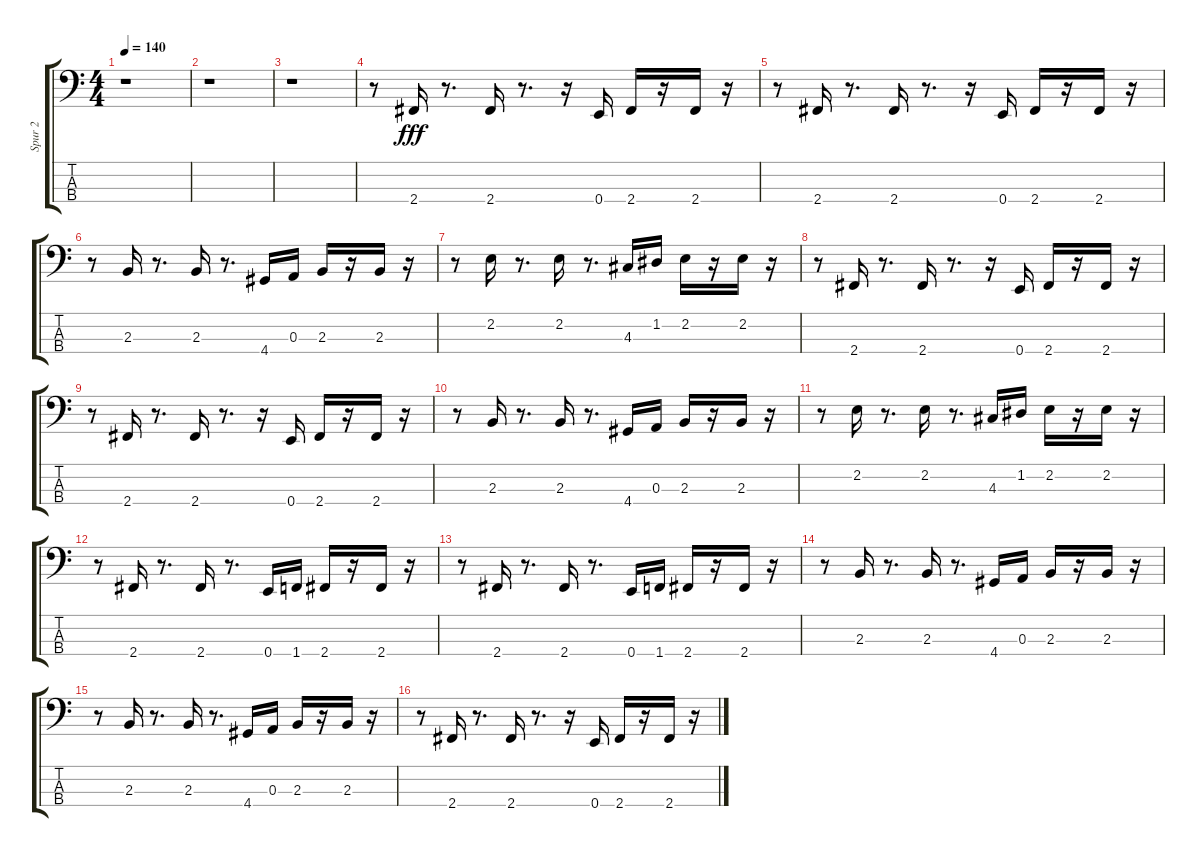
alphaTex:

\track ("Spur 2" "Spur 2") {instrument electricbassfinger}
\staff {score tabs}
\tuning (G2 D2 A1 E1) {hide}
\ts (4 4)
\tempo 140
\clef f4
\ks c
r.1{dy fff} |
r.1 |
r.1 |
r.8 2.4.16 r.8{d} 2.4.16 r.8{d} r.16 0.4.16 2.4.16 r.16 2.4.16 r.16 |
r.8 2.4.16 r.8{d} 2.4.16 r.8{d} r.16 0.4.16 2.4.16 r.16 2.4.16 r.16 |
r.8 2.3.16 r.8{d} 2.3.16 r.8{d} 4.4.16 0.3.16 2.3.16 r.16 2.3.16 r.16 |
r.8 2.2.16 r.8{d} 2.2.16 r.8{d} 4.3.16 1.2.16 2.2.16 r.16 2.2.16 r.16 |
r.8 2.4.16 r.8{d} 2.4.16 r.8{d} r.16 0.4.16 2.4.16 r.16 2.4.16 r.16 |
r.8 2.4.16 r.8{d} 2.4.16 r.8{d} r.16 0.4.16 2.4.16 r.16 2.4.16 r.16 |
r.8 2.3.16 r.8{d} 2.3.16 r.8{d} 4.4.16 0.3.16 2.3.16 r.16 2.3.16 r.16 |
r.8 2.2.16 r.8{d} 2.2.16 r.8{d} 4.3.16 1.2.16 2.2.16 r.16 2.2.16 r.16 |
r.8 2.4.16 r.8{d} 2.4.16 r.8{d} 0.4.16 1.4.16 2.4.16 r.16 2.4.16 r.16 |
r.8 2.4.16 r.8{d} 2.4.16 r.8{d} 0.4.16 1.4.16 2.4.16 r.16 2.4.16 r.16 |
r.8 2.3.16 r.8{d} 2.3.16 r.8{d} 4.4.16 0.3.16 2.3.16 r.16 2.3.16 r.16 |
r.8 2.3.16 r.8{d} 2.3.16 r.8{d} 4.4.16 0.3.16 2.3.16 r.16 2.3.16 r.16 |
r.8 2.4.16 r.8{d} 2.4.16 r.8{d} r.16 0.4.16 2.4.16 r.16 2.4.16 r.16
